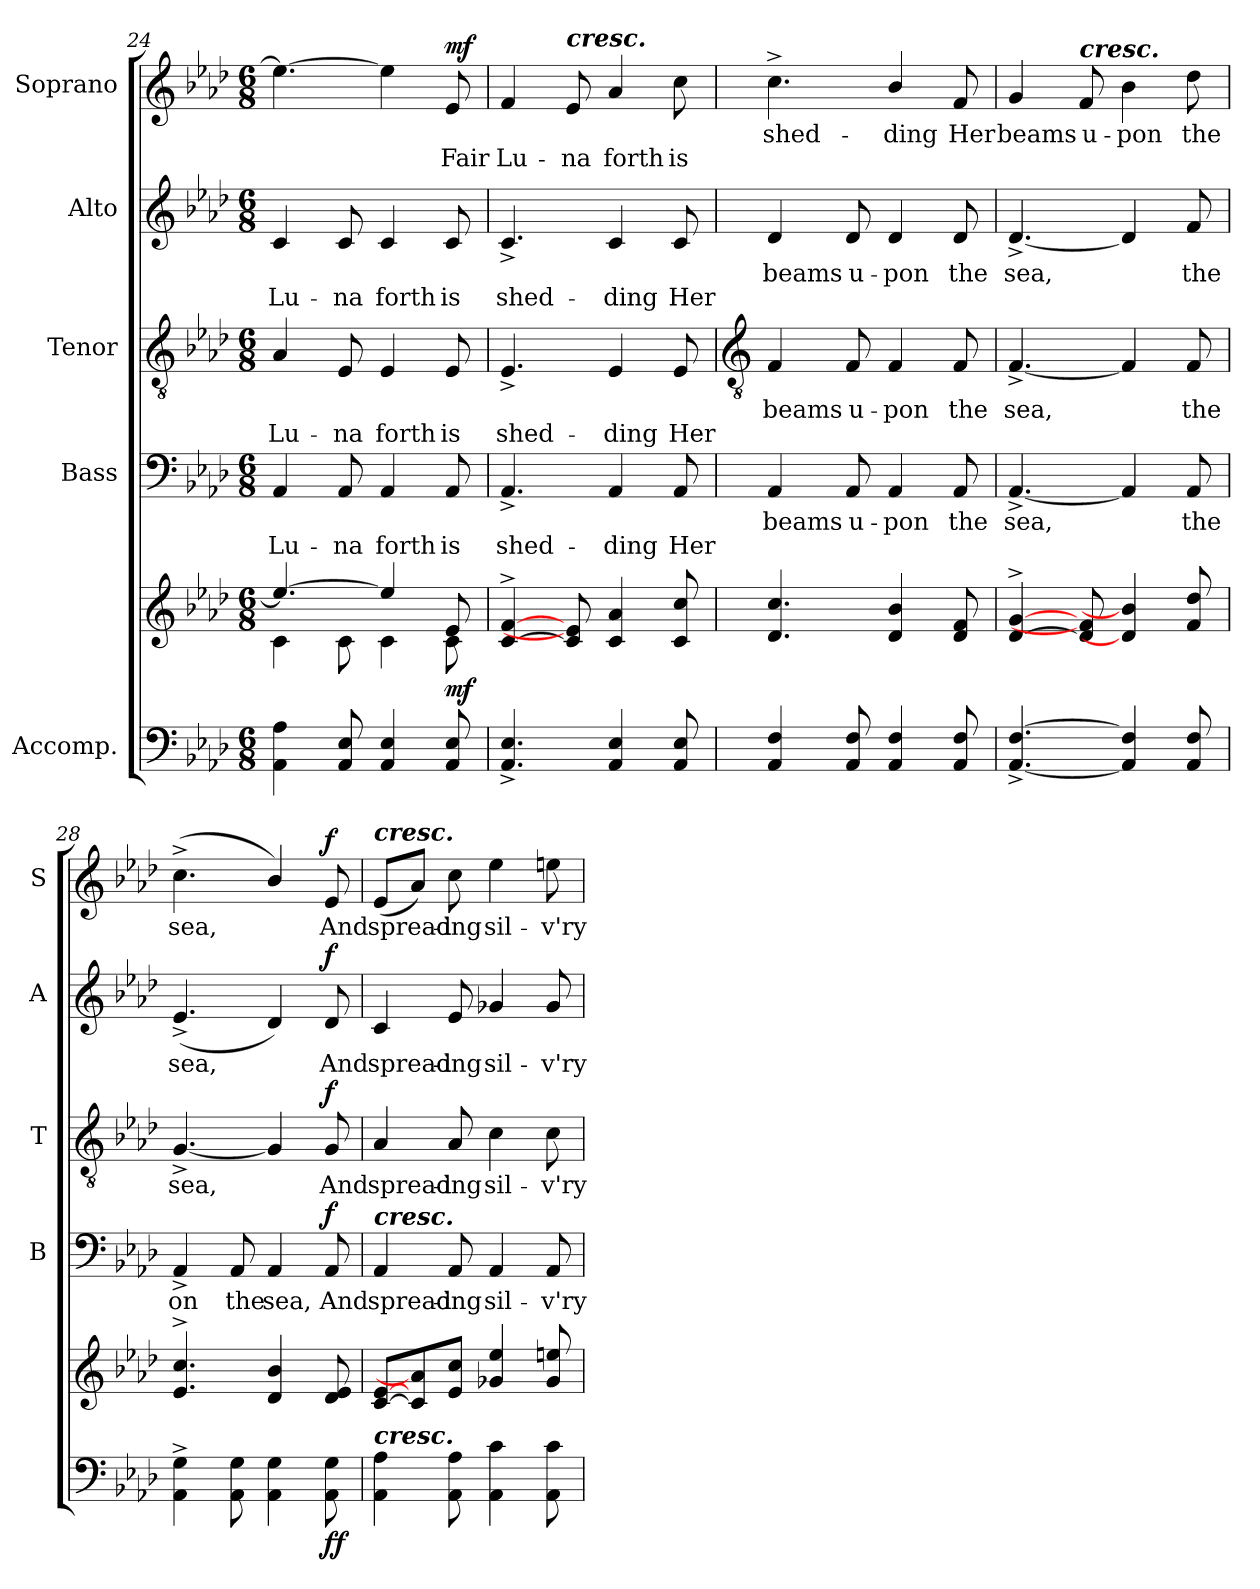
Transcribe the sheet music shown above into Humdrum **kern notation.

**kern	**kern	**dynam	**kern	**text	**text	**dynam	**kern	**text	**text	**dynam	**kern	**text	**text	**dynam	**kern	**text	**text	**dynam
*part5	*part5	*part5	*part4	*part4	*part4	*part4	*part3	*part3	*part3	*part3	*part2	*part2	*part2	*part2	*part1	*part1	*part1	*part1
*staff6	*staff5	*staff5/6	*staff4	*staff4	*staff4	*staff4	*staff3	*staff3	*staff3	*staff3	*staff2	*staff2	*staff2	*staff2	*staff1	*staff1	*staff1	*staff1
*I"Accomp.	*	*	*I"Bass	*	*	*	*I"Tenor	*	*	*	*I"Alto	*	*	*	*I"Soprano	*	*	*
*	*	*	*I'B	*	*	*	*I'T	*	*	*	*I'A	*	*	*	*I'S	*	*	*
*clefF4	*clefG2	*	*clefF4	*	*	*	*clefGv2	*	*	*	*clefG2	*	*	*	*clefG2	*	*	*
*k[b-e-a-d-]	*k[b-e-a-d-]	*	*k[b-e-a-d-]	*	*	*	*k[b-e-a-d-]	*	*	*	*k[b-e-a-d-]	*	*	*	*k[b-e-a-d-]	*	*	*
*A-:	*A-:	*	*A-:	*	*	*	*A-:	*	*	*	*A-:	*	*	*	*A-:	*	*	*
*M6/8	*M6/8	*	*M6/8	*	*	*	*M6/8	*	*	*	*M6/8	*	*	*	*M6/8	*	*	*
=24	=24	=24	=24	=24	=24	=24	=24	=24	=24	=24	=24	=24	=24	=24	=24	=24	=24	=24
*	*^	*	*	*	*	*	*	*	*	*	*	*	*	*	*	*	*	*
!	!	!	!	!	!	!LO:LY:b	!	!	!	!LO:LY:b	!	!	!	!LO:LY:b	!	!	!	!	!
4AA- 4A-	4.ee-/_	4c\	.	4AA-	.	Lu-	.	4A-	.	Lu-	.	4c	.	Lu-	.	4.ee-_	.	.	.
!	!	!	!	!	!	!LO:LY:b	!	!	!	!LO:LY:b	!	!	!	!LO:LY:b	!	!	!	!	!
8AA- 8E-	.	8c\	.	8AA-	.	-na	.	8E-	.	-na	.	8c	.	-na	.	.	.	.	.
!	!	!	!	!	!	!LO:LY:b	!	!	!	!LO:LY:b	!	!	!	!LO:LY:b	!	!	!	!	!
4AA- 4E-	4ee-/]	4c\	.	4AA-	.	forth	.	4E-	.	forth	.	4c	.	forth	.	4ee-]	.	.	.
!	!	!	!LO:DY:b	!	!	!LO:LY:b	!	!	!	!LO:LY:b	!	!	!	!LO:LY:b	!	!	!	!LO:LY:b	!LO:DY:b
8AA- 8E-	8e-/	8c\	mf	8AA-	.	is	.	8E-	.	is	.	8c	.	is	.	8e-	.	Fair	mf
=25	=25	=25	=25	=25	=25	=25	=25	=25	=25	=25	=25	=25	=25	=25	=25	=25	=25	=25	=25
!	!	!LO:N:vis=1	!	!	!	!LO:LY:b	!	!	!	!LO:LY:b	!	!	!	!LO:LY:b	!	!	!	!LO:LY:b	!
4.AA-^ 4.E-^	[4c/^ [4f/^	2.ryy	.	4.AA-^	.	shed-	.	4.E-^	.	shed-	.	4.c^	.	shed-	.	4f	.	Lu-	.
!	!	!	!	!	!	!	!	!	!	!	!	!	!	!	!	!LO:TX:a:Bi:t=cresc.	!	!	!
!	!	!	!	!	!	!	!	!	!	!	!	!	!	!	!	!	!	!LO:LY:b	!
.	8c/] 8e-/]	.	.	.	.	.	.	.	.	.	.	.	.	.	.	8e-	.	-na	.
!	!	!	!	!	!	!LO:LY:b	!	!	!	!LO:LY:b	!	!	!	!LO:LY:b	!	!	!	!LO:LY:b	!
4AA- 4E-	4c/ 4a-/	.	.	4AA-	.	-ding	.	4E-	.	-ding	.	4c	.	-ding	.	4a-	.	forth	.
!	!	!	!	!	!	!LO:LY:b	!	!	!	!LO:LY:b	!	!	!	!LO:LY:b	!	!	!	!LO:LY:b	!
8AA- 8E-	8c/ 8cc/	.	.	8AA-	.	Her	.	8E-	.	Her	.	8c	.	Her	.	8cc	.	is	.
!!LO:LB:g=z
=26	=26	=26	=26	=26	=26	=26	=26	=26	=26	=26	=26	=26	=26	=26	=26	=26	=26	=26	=26
*	*	*	*	*	*	*	*	*clefGv2	*	*	*	*	*	*	*	*	*	*	*
!	!	!LO:N:vis=1	!	!	!LO:LY:b	!	!	!	!LO:LY:b	!	!	!	!LO:LY:b	!	!	!	!LO:LY:b	!	!
4AA- 4F	4.d-/ 4.cc/	2.ryy	.	4AA-	beams	.	.	4F	beams	.	.	4d-	beams	.	.	4.cc^	shed-	.	.
!	!	!	!	!	!LO:LY:b	!	!	!	!LO:LY:b	!	!	!	!LO:LY:b	!	!	!	!	!	!
8AA- 8F	.	.	.	8AA-	u-	.	.	8F	u-	.	.	8d-	u-	.	.	.	.	.	.
!	!	!	!	!	!LO:LY:b	!	!	!	!LO:LY:b	!	!	!	!LO:LY:b	!	!	!	!LO:LY:b	!	!
4AA- 4F	4d-/ 4b-/	.	.	4AA-	-pon	.	.	4F	-pon	.	.	4d-	-pon	.	.	4b-/	-ding	.	.
!	!	!	!	!	!LO:LY:b	!	!	!	!LO:LY:b	!	!	!	!LO:LY:b	!	!	!	!LO:LY:b	!	!
8AA- 8F	8d-/ 8f/	.	.	8AA-	the	.	.	8F	the	.	.	8d-	the	.	.	8f	Her	.	.
=27	=27	=27	=27	=27	=27	=27	=27	=27	=27	=27	=27	=27	=27	=27	=27	=27	=27	=27	=27
!	!	!LO:N:vis=1	!	!	!LO:LY:b	!	!	!	!LO:LY:b	!	!	!	!LO:LY:b	!	!	!	!LO:LY:b	!	!
[4.AA-^ [4.F^	[4d-/^ [4g/^	2.ryy	.	[4.AA-^	sea,	.	.	[4.F^	sea,	.	.	[4.d-^	sea,	.	.	4g	beams	.	.
!	!	!	!	!	!	!	!	!	!	!	!	!	!	!	!	!LO:TX:a:Bi:t=cresc.	!	!	!
!	!	!	!	!	!	!	!	!	!	!	!	!	!	!	!	!	!LO:LY:b	!	!
.	8d-/] 8f/]	.	.	.	.	.	.	.	.	.	.	.	.	.	.	8f	u-	.	.
!	!	!	!	!	!	!	!	!	!	!	!	!	!	!	!	!	!LO:LY:b	!	!
4AA-] 4F]	4d-/] 4b-/]	.	.	4AA-]	.	.	.	4F]	.	.	.	4d-]	.	.	.	4b-	-pon	.	.
!	!	!	!	!	!LO:LY:b	!	!	!	!LO:LY:b	!	!	!	!LO:LY:b	!	!	!	!LO:LY:b	!	!
8AA- 8F	8f/ 8dd-/	.	.	8AA-	the	.	.	8F	the	.	.	8f	the	.	.	8dd-	the	.	.
=28	=28	=28	=28	=28	=28	=28	=28	=28	=28	=28	=28	=28	=28	=28	=28	=28	=28	=28	=28
!	!	!LO:N:vis=1	!	!	!LO:LY:b	!	!	!	!LO:LY:b	!	!	!	!LO:LY:b	!	!	!	!LO:LY:b	!	!
4AA-^ 4G^	4.e-/^ 4.cc/^	2.ryy	.	4AA-^	on	.	.	[4.G^	sea,	.	.	(<4.e-^	sea,	.	.	(<4.cc^	sea,	.	.
!	!	!	!	!	!LO:LY:b	!	!	!	!	!	!	!	!	!	!	!	!	!	!
8AA- 8G	.	.	.	8AA-	the	.	.	.	.	.	.	.	.	.	.	.	.	.	.
!	!	!	!	!	!LO:LY:b	!	!	!	!	!	!	!	!	!	!	!	!	!	!
4AA- 4G	4d-/ 4b-/	.	.	4AA-	sea,	.	.	4G]	.	.	.	4d-)	.	.	.	4b-/)	.	.	.
!	!	!	!LO:DY:b=2	!	!LO:LY:b	!	!	!	!LO:LY:b	!	!	!	!LO:LY:b	!	!	!	!LO:LY:b	!	!
!	!	!	!LO:DY:n=1:b	!	!	!	!LO:DY:b	!	!	!	!LO:DY:b	!	!	!	!LO:DY:b	!	!	!	!LO:DY:b
8AA- 8G	8d-/ 8e-/	.	f f	8AA-	And	.	f	8G	And	.	f	8d-	And	.	f	8e-	And	.	f
=29	=29	=29	=29	=29	=29	=29	=29	=29	=29	=29	=29	=29	=29	=29	=29	=29	=29	=29	=29
!	!	!	!	!	!	!	!	!	!	!	!	!	!	!	!	!LO:TX:a:Bi:t=cresc.	!	!	!
!	!	!	!	!LO:TX:a:Bi:t=cresc.	!	!	!	!	!	!	!	!	!	!	!	!	!	!	!
!LO:TX:a:Bi:t=cresc.	!	!	!	!	!	!	!	!	!	!	!	!	!	!	!	!	!	!	!
!	!	!LO:N:vis=1	!	!	!LO:LY:b	!	!	!	!LO:LY:b	!	!	!	!LO:LY:b	!	!	!	!LO:LY:b	!	!
4AA- 4A-	[8c/ [8e-/L	2.ryy	.	4AA-	spread-	.	.	4A-	spread-	.	.	4c	spread-	.	.	(<8e-L	spread-	.	.
.	8c/] 8a-/]	.	.	.	.	.	.	.	.	.	.	.	.	.	.	8a-J)	.	.	.
!	!	!	!	!	!LO:LY:b	!	!	!	!LO:LY:b	!	!	!	!LO:LY:b	!	!	!	!LO:LY:b	!	!
8AA- 8A-	8e-/ 8cc/J	.	.	8AA-	-ing	.	.	8A-	-ing	.	.	8e-	-ing	.	.	8cc	ing	.	.
!	!	!	!	!	!LO:LY:b	!	!	!	!LO:LY:b	!	!	!	!LO:LY:b	!	!	!	!LO:LY:b	!	!
4AA- 4c	4g-X/ 4ee-/	.	.	4AA-	sil-	.	.	4c	sil-	.	.	4g-X	sil-	.	.	4ee-	sil-	.	.
!	!	!	!	!	!LO:LY:b	!	!	!	!LO:LY:b	!	!	!	!LO:LY:b	!	!	!	!LO:LY:b	!	!
8AA- 8c	8g-/ 8een/	.	.	8AA-	-v'ry	.	.	8c	-v'ry	.	.	8g-	-v'ry	.	.	8een	-v'ry	.	.
*	*v	*v	*	*	*	*	*	*	*	*	*	*	*	*	*	*	*	*	*
=	=	=	=	=	=	=	=	=	=	=	=	=	=	=	=	=	=	=
*-	*-	*-	*-	*-	*-	*-	*-	*-	*-	*-	*-	*-	*-	*-	*-	*-	*-	*-
